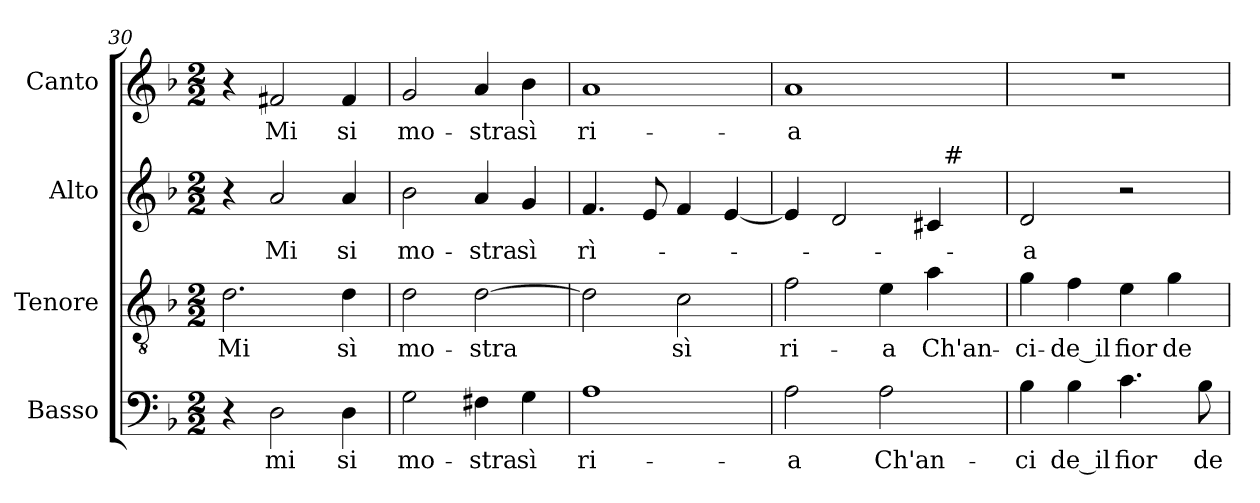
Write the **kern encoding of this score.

**kern	**text	**kern	**text	**kern	**text	**kern	**text
*part4	*part4	*part3	*part3	*part2	*part2	*part1	*part1
*staff4	*staff4	*staff3	*staff3	*staff2	*staff2	*staff1	*staff1
*I"Basso	*	*I"Tenore	*	*I"Alto	*	*I"Canto	*
*I'B	*	*I'T	*	*	*	*	*
*clefF4	*	*clefGv2	*	*clefG2	*	*clefG2	*
*	*	*ITrd7c12	*	*	*	*	*
*k[b-]	*	*k[b-]	*	*k[b-]	*	*k[b-]	*
*F:	*	*F:	*	*F:	*	*F:	*
*M2/2	*	*M2/2	*	*M2/2	*	*M2/2	*
=30	=30	=30	=30	=30	=30	=30	=30
!	!	!	!LO:LY:b:color=#000000	!	!	!	!
4r	.	2.Di\	Mi	4r	.	4r	.
!	!LO:LY:b:color=#000000	!	!	!	!	!	!
!	!	!	!	!	!LO:LY:b:color=#000000	!	!
!	!	!	!	!	!	!	!LO:LY:b:color=#000000
2Di\	mi	.	.	2ai/	Mi	2f#Xi/	Mi
!	!LO:LY:b:color=#000000	!	!	!	!	!	!
!	!	!	!LO:LY:b:color=#000000	!	!	!	!
!	!	!	!	!	!LO:LY:b:color=#000000	!	!
!	!	!	!	!	!	!	!LO:LY:b:color=#000000
4Di\	si	4Di\	sì	4ai/	si	4f#i/	si
=31	=31	=31	=31	=31	=31	=31	=31
!	!LO:LY:b:color=#000000	!	!	!	!	!	!
!	!	!	!LO:LY:b:color=#000000	!	!	!	!
!	!	!	!	!	!LO:LY:b:color=#000000	!	!
!	!	!	!	!	!	!	!LO:LY:b:color=#000000
2Gi\	mo-	2Di\	mo-	2b-i\	mo-	2gi/	mo-
!	!LO:LY:b:color=#000000	!	!	!	!	!	!
!	!	!	!LO:LY:b:color=#000000	!	!	!	!
!	!	!	!	!	!LO:LY:b:color=#000000	!	!
!	!	!	!	!	!	!	!LO:LY:b:color=#000000
4F#Xi\	-stra	[>2Di\	-stra	4ai/	-stra	4ai/	-stra
!	!LO:LY:b:color=#000000	!	!	!	!	!	!
!	!	!	!	!	!LO:LY:b:color=#000000	!	!
!	!	!	!	!	!	!	!LO:LY:b:color=#000000
4Gi\	sì	.	.	4gi/	sì	4b-i\	sì
=32	=32	=32	=32	=32	=32	=32	=32
!	!LO:LY:b:color=#000000	!	!	!	!	!	!
!	!	!	!	!	!LO:LY:b:color=#000000	!	!
!	!	!	!	!	!	!	!LO:LY:b:color=#000000
1Ai	ri-	2Di\]	.	4.fi/	rì-	1ai	ri-
.	.	.	.	8ei/	.	.	.
!	!	!	!LO:LY:b:color=#000000	!	!	!	!
.	.	2Ci\	sì	4fi/	.	.	.
.	.	.	.	[<4ei/	.	.	.
=33	=33	=33	=33	=33	=33	=33	=33
!	!LO:LY:b:color=#000000	!	!	!	!	!	!
!	!	!	!LO:LY:b:color=#000000	!	!	!	!
!	!	!	!	!	!	!	!LO:LY:b:color=#000000
*	*	*	*	*^	*	*	*
2Ai\	-a	2Fi\	ri-	4ei/]	2ryy	.	1ai	-a
.	.	.	.	2di/	.	.	.	.
!	!LO:LY:b:color=#000000	!	!	!	!	!	!	!
!	!	!	!LO:LY:b:color=#000000	!	!	!	!	!
2Ai\	Ch'an-	4Ei\	-a	.	4ryy	.	.	.
!	!	!	!LO:LY:b:color=#000000	!	!	!	!	!
.	.	4Ai\	Ch'an-	4c#i/	32ryy	.	.	.
.	.	.	.	.	256ryy	.	.	.
!	!	!	!	!	!LO:TX:a:t=#	!	!	!
.	.	.	.	.	8ryy	.	.	.
.	.	.	.	.	16ryy	.	.	.
.	.	.	.	.	64..ryy	.	.	.
*	*	*	*	*v	*v	*	*	*
=34	=34	=34	=34	=34	=34	=34	=34
*	*	*	*	*^	*	*	*
!	!LO:LY:b:color=#000000	!	!	!	!	!	!	!
*	*	*	*	*v	*v	*	*	*
*	*	*	*	*^	*	*	*
!	!	!	!LO:LY:b:color=#000000	!	!	!	!	!
*	*	*	*	*v	*v	*	*	*
*	*	*	*	*^	*	*	*
!	!	!	!	!	!	!LO:LY:b:color=#000000	!	!
*	*	*	*	*v	*v	*	*	*
4B-i\	-ci	4Gi\	-ci-	2di/	-a	1r	.
!	!LO:LY:b:color=#000000	!	!	!	!	!	!
!	!	!	!LO:LY:b:color=#000000	!	!	!	!
4B-i\	de_il	4Fi\	-de_il	.	.	.	.
!	!LO:LY:b:color=#000000	!	!	!	!	!	!
!	!	!	!LO:LY:b:color=#000000	!	!	!	!
4.ci\	fior	4Ei\	fior	2r	.	.	.
!	!	!	!LO:LY:b:color=#000000	!	!	!	!
.	.	4Gi\	de	.	.	.	.
!	!LO:LY:b:color=#000000	!	!	!	!	!	!
8B-i\	de	.	.	.	.	.	.
=	=	=	=	=	=	=	=
*-	*-	*-	*-	*-	*-	*-	*-
